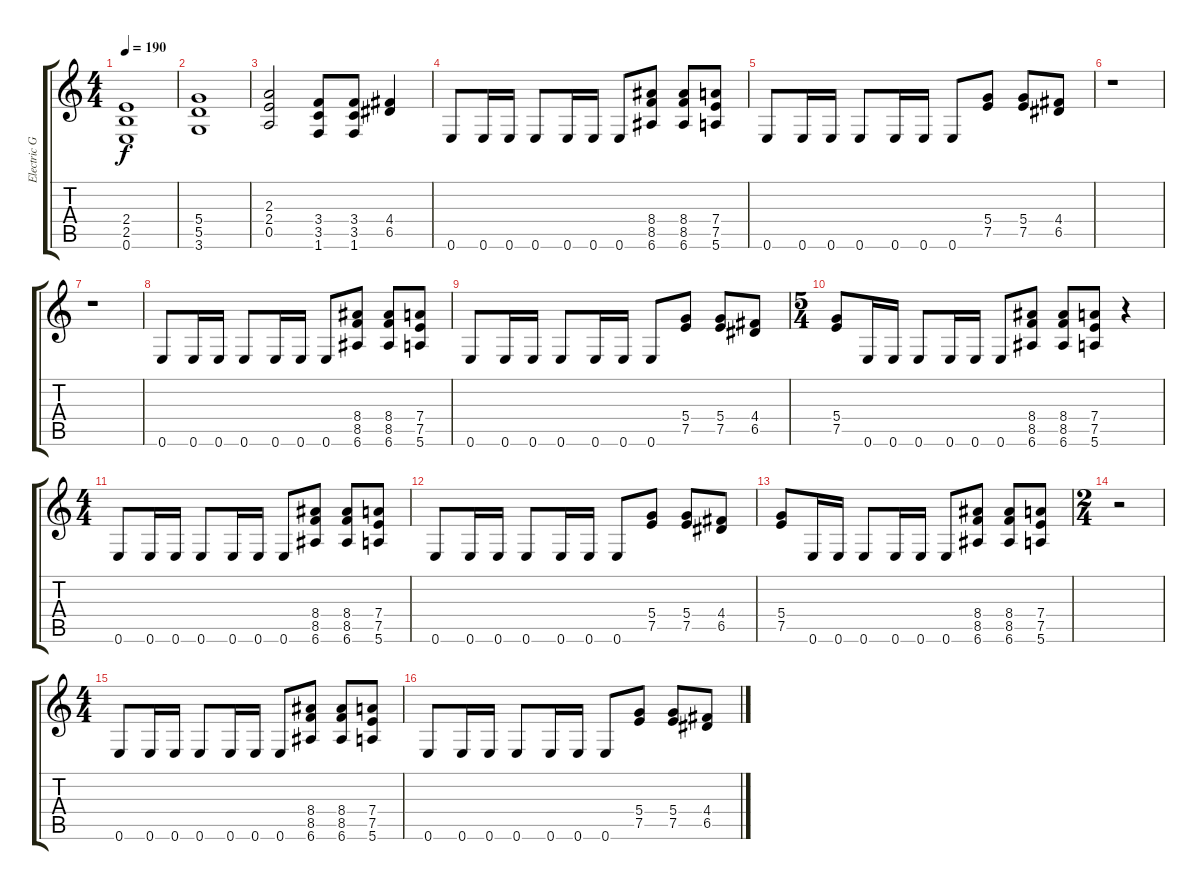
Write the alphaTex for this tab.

\track ("Electric Guitar 2" "Electric G") {instrument overdrivenguitar}
\staff {score tabs}
\tuning (E4 B3 G3 D3 A2 E2) {hide}
\ts (4 4)
\tempo 190
\clef g2
\ks c
(2.4 2.5 0.6).1{dy f} |
(5.4 5.5 3.6).1 |
(2.3 2.4 0.5).2 (3.4 3.5 1.6).8 (3.4 3.5 1.6).8 (4.4 6.5).4 |
0.6.8 0.6.16 0.6.16 0.6.8 0.6.16 0.6.16 0.6.8 (8.4 8.5 6.6).8 (8.4 8.5 6.6).8 (7.4 7.5 5.6).8 |
0.6.8 0.6.16 0.6.16 0.6.8 0.6.16 0.6.16 0.6.8 (5.4 7.5).8 (5.4 7.5).8 (4.4 6.5).8 |
r.1 |
r.1 |
0.6.8 0.6.16 0.6.16 0.6.8 0.6.16 0.6.16 0.6.8 (8.4 8.5 6.6).8 (8.4 8.5 6.6).8 (7.4 7.5 5.6).8 |
0.6.8 0.6.16 0.6.16 0.6.8 0.6.16 0.6.16 0.6.8 (5.4 7.5).8 (5.4 7.5).8 (4.4 6.5).8 |
\ts (5 4)
(5.4 7.5).8 0.6.16 0.6.16 0.6.8 0.6.16 0.6.16 0.6.8 (8.4 8.5 6.6).8 (8.4 8.5 6.6).8 (7.4 7.5 5.6).8 r.4 |
\ts (4 4)
0.6.8 0.6.16 0.6.16 0.6.8 0.6.16 0.6.16 0.6.8 (8.4 8.5 6.6).8 (8.4 8.5 6.6).8 (7.4 7.5 5.6).8 |
0.6.8 0.6.16 0.6.16 0.6.8 0.6.16 0.6.16 0.6.8 (5.4 7.5).8 (5.4 7.5).8 (4.4 6.5).8 |
(5.4 7.5).8 0.6.16 0.6.16 0.6.8 0.6.16 0.6.16 0.6.8 (8.4 8.5 6.6).8 (8.4 8.5 6.6).8 (7.4 7.5 5.6).8 |
\ts (2 4)
r.2 |
\ts (4 4)
0.6.8 0.6.16 0.6.16 0.6.8 0.6.16 0.6.16 0.6.8 (8.4 8.5 6.6).8 (8.4 8.5 6.6).8 (7.4 7.5 5.6).8 |
0.6.8 0.6.16 0.6.16 0.6.8 0.6.16 0.6.16 0.6.8 (5.4 7.5).8 (5.4 7.5).8 (4.4 6.5).8
